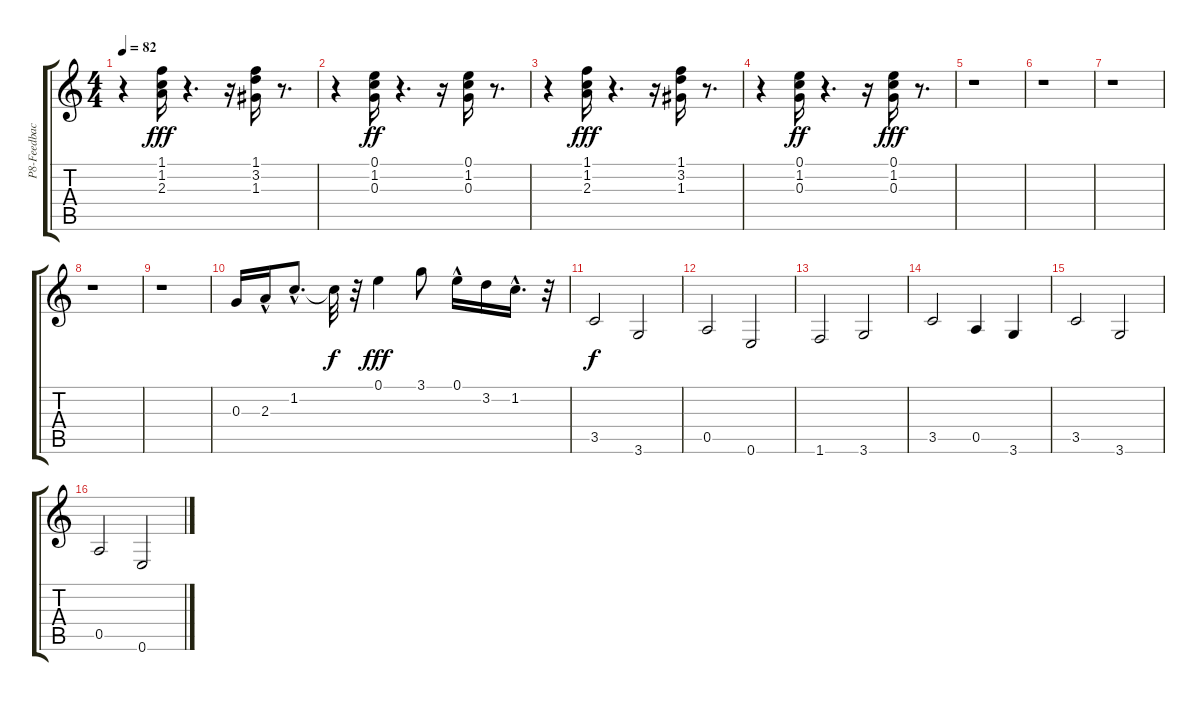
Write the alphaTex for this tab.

\track ("P8-Feedback Gtr2" "P8-Feedbac") {instrument distortionguitar}
\staff {score tabs}
\tuning (E4 B3 G3 D3 A2 E2) {hide}
\ts (4 4)
\tempo 82
\clef g2
\ks c
r.4{dy fff} (1.1 1.2 2.3).16 r.4{d} r.16 (1.1 3.2 1.3).16 r.8{d} |
r.4 (0.1 1.2 0.3).16{dy ff} r.4{d} r.16 (0.1 1.2 0.3).16 r.8{d} |
r.4 (1.1 1.2 2.3).16{dy fff} r.4{d} r.16 (1.1 3.2 1.3).16 r.8{d} |
r.4 (0.1 1.2 0.3).16{dy ff} r.4{d} r.16 (0.1 1.2 0.3).16{dy fff} r.8{d} |
r.1 |
r.1 |
r.1 |
r.1 |
r.1 |
0.3.16 2.3{hac}.16 1.2{hac}.8{d} 1.2{t}.32{dy f} r.32 0.1.4{dy fff} 3.1.8 0.1{hac}.16 3.2.16 1.2{hac}.16{d} r.32 |
3.5.2{dy f} 3.6.2 |
0.5.2 0.6.2 |
1.6.2 3.6.2 |
3.5.2 0.5.4 3.6.4 |
3.5.2 3.6.2 |
0.5.2 0.6.2
